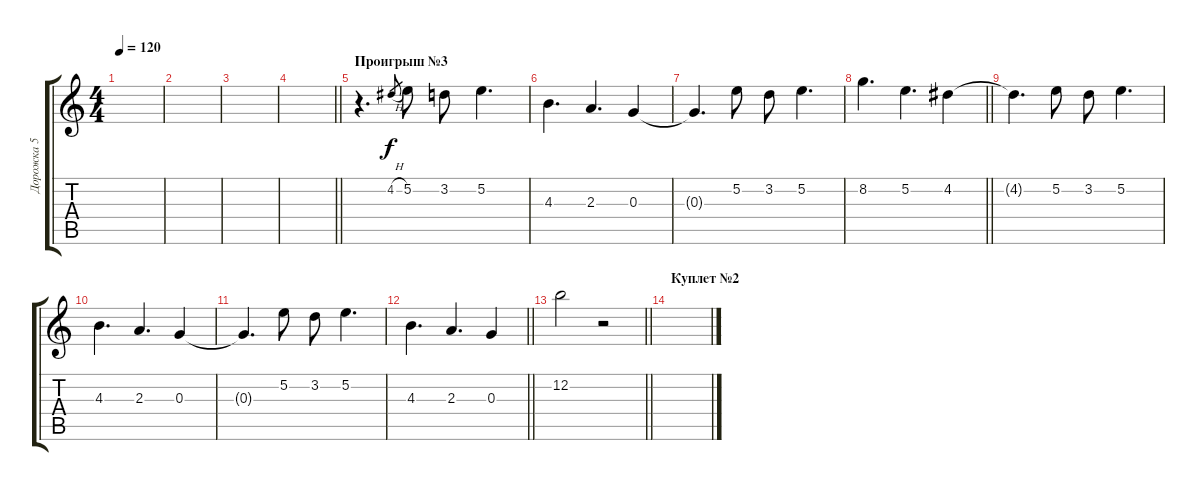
\track ("Дорожка 5" "Дорожка 5") {instrument overdrivenguitar}
\staff {score tabs}
\tuning (E4 B3 G3 D3 A2 E2) {hide}
\ts (4 4)
\tempo 120
\clef g2
\ks c
|
|
|
\barLineRight lightlight
|
\section ("" "Проигрыш №3")
r.4{d} 4.2{h}.8{gr} 5.2.8 3.2.8 5.2.4{d} |
4.3.4{d} 2.3.4{d} 0.3.4 |
0.3{t}.4{d} 5.2.8 3.2.8 5.2.4{d} |
\barLineRight lightlight
8.2.4{d} 5.2.4{d} 4.2.4 |
4.2{t}.4{d} 5.2.8 3.2.8 5.2.4{d} |
4.3.4{d} 2.3.4{d} 0.3.4 |
0.3{t}.4{d} 5.2.8 3.2.8 5.2.4{d} |
\barLineRight lightlight
4.3.4{d} 2.3.4{d} 0.3.4 |
\barLineRight lightlight
12.2.2 r.2 |
\section ("" "Куплет №2")
